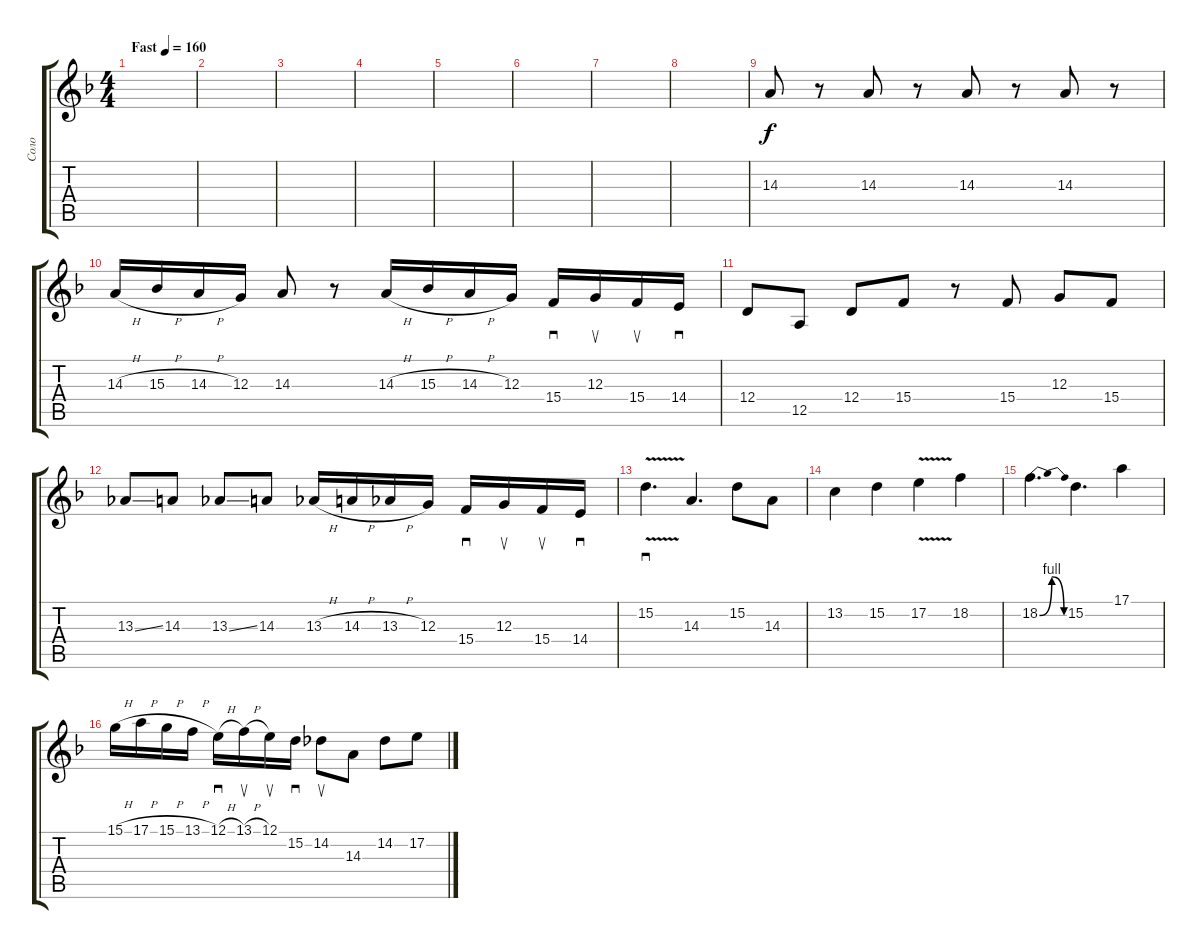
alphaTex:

\track ("Соло" "Соло") {instrument lead8bassandlead}
\staff {score tabs}
\tuning (E4 B3 G3 D3 A2 E2) {hide}
\ts (4 4)
\tempo (160 "Fast")
\clef g2
\ks dminor
|
|
|
|
|
|
|
|
14.3.8 r.8 14.3.8 r.8 14.3.8 r.8 14.3.8 r.8 |
14.3{h}.16 15.3{h}.16 14.3{h}.16 12.3.16 14.3.8 r.8 14.3{h}.16 15.3{h}.16 14.3{h}.16 12.3.16 15.4.16{sd} 12.3.16{su} 15.4.16{su} 14.4.16{sd} |
12.4.8 12.5.8 12.4.8 15.4.8 r.8 15.4.8 12.3.8 15.4.8 |
13.3{ss}.8 14.3.8 13.3{ss}.8 14.3.8 13.3{h}.16 14.3{h}.16 13.3{h}.16 12.3.16 15.4.16{sd} 12.3.16{su} 15.4.16{su} 14.4.16{sd} |
15.2{v}.4{d sd} 14.3.4{d} 15.2.8 14.3.8 |
13.2.4 15.2.4 17.2{v}.4 18.2.4 |
18.2{be (bendrelease 0 0 15 4 44 4 60 0)}.4{d} 15.2.4{d} 17.1.4 |
15.1{h}.16 17.1{h}.16 15.1{h}.16 13.1{h}.16 12.1{h}.16{sd} 13.1{h}.16{su} 12.1.16{su} 15.2.16{sd} 14.2.8{su} 14.3.8 14.2.8 17.2.8
